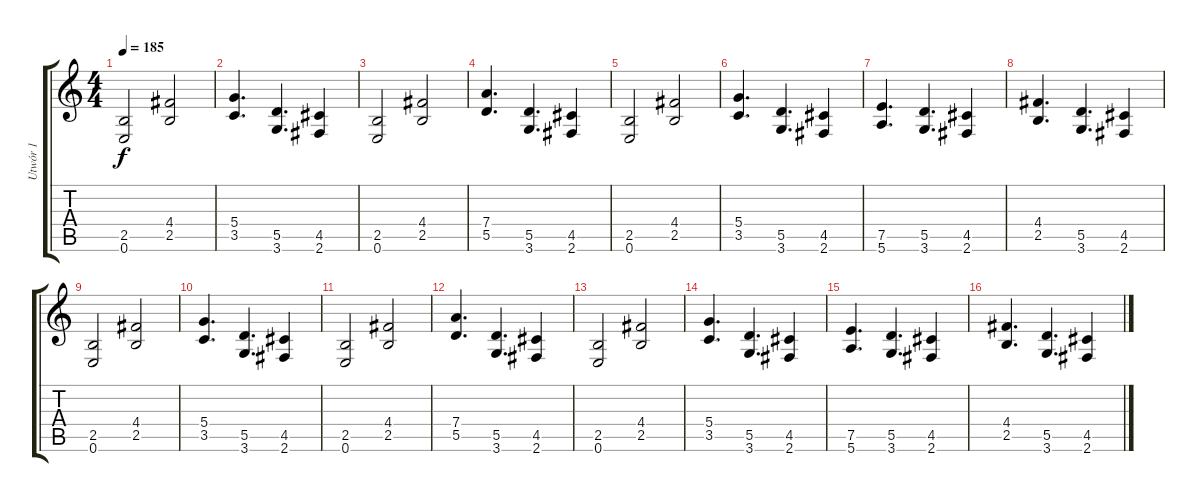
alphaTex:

\track ("Utwór 1" "Utwór 1") {instrument distortionguitar}
\staff {score tabs}
\tuning (E4 B3 G3 D3 A2 E2) {hide}
\ts (4 4)
\tempo 185
\clef g2
\ks c
(2.5 0.6).2{dy f} (4.4 2.5).2 |
(5.4 3.5).4{d} (5.5 3.6).4{d} (4.5 2.6).4 |
(2.5 0.6).2 (4.4 2.5).2 |
(7.4 5.5).4{d} (5.5 3.6).4{d} (4.5 2.6).4 |
(2.5 0.6).2 (4.4 2.5).2 |
(5.4 3.5).4{d} (5.5 3.6).4{d} (4.5 2.6).4 |
(7.5 5.6).4{d} (5.5 3.6).4{d} (4.5 2.6).4 |
(4.4 2.5).4{d} (5.5 3.6).4{d} (4.5 2.6).4 |
(2.5 0.6).2 (4.4 2.5).2 |
(5.4 3.5).4{d} (5.5 3.6).4{d} (4.5 2.6).4 |
(2.5 0.6).2 (4.4 2.5).2 |
(7.4 5.5).4{d} (5.5 3.6).4{d} (4.5 2.6).4 |
(2.5 0.6).2 (4.4 2.5).2 |
(5.4 3.5).4{d} (5.5 3.6).4{d} (4.5 2.6).4 |
(7.5 5.6).4{d} (5.5 3.6).4{d} (4.5 2.6).4 |
(4.4 2.5).4{d} (5.5 3.6).4{d} (4.5 2.6).4
